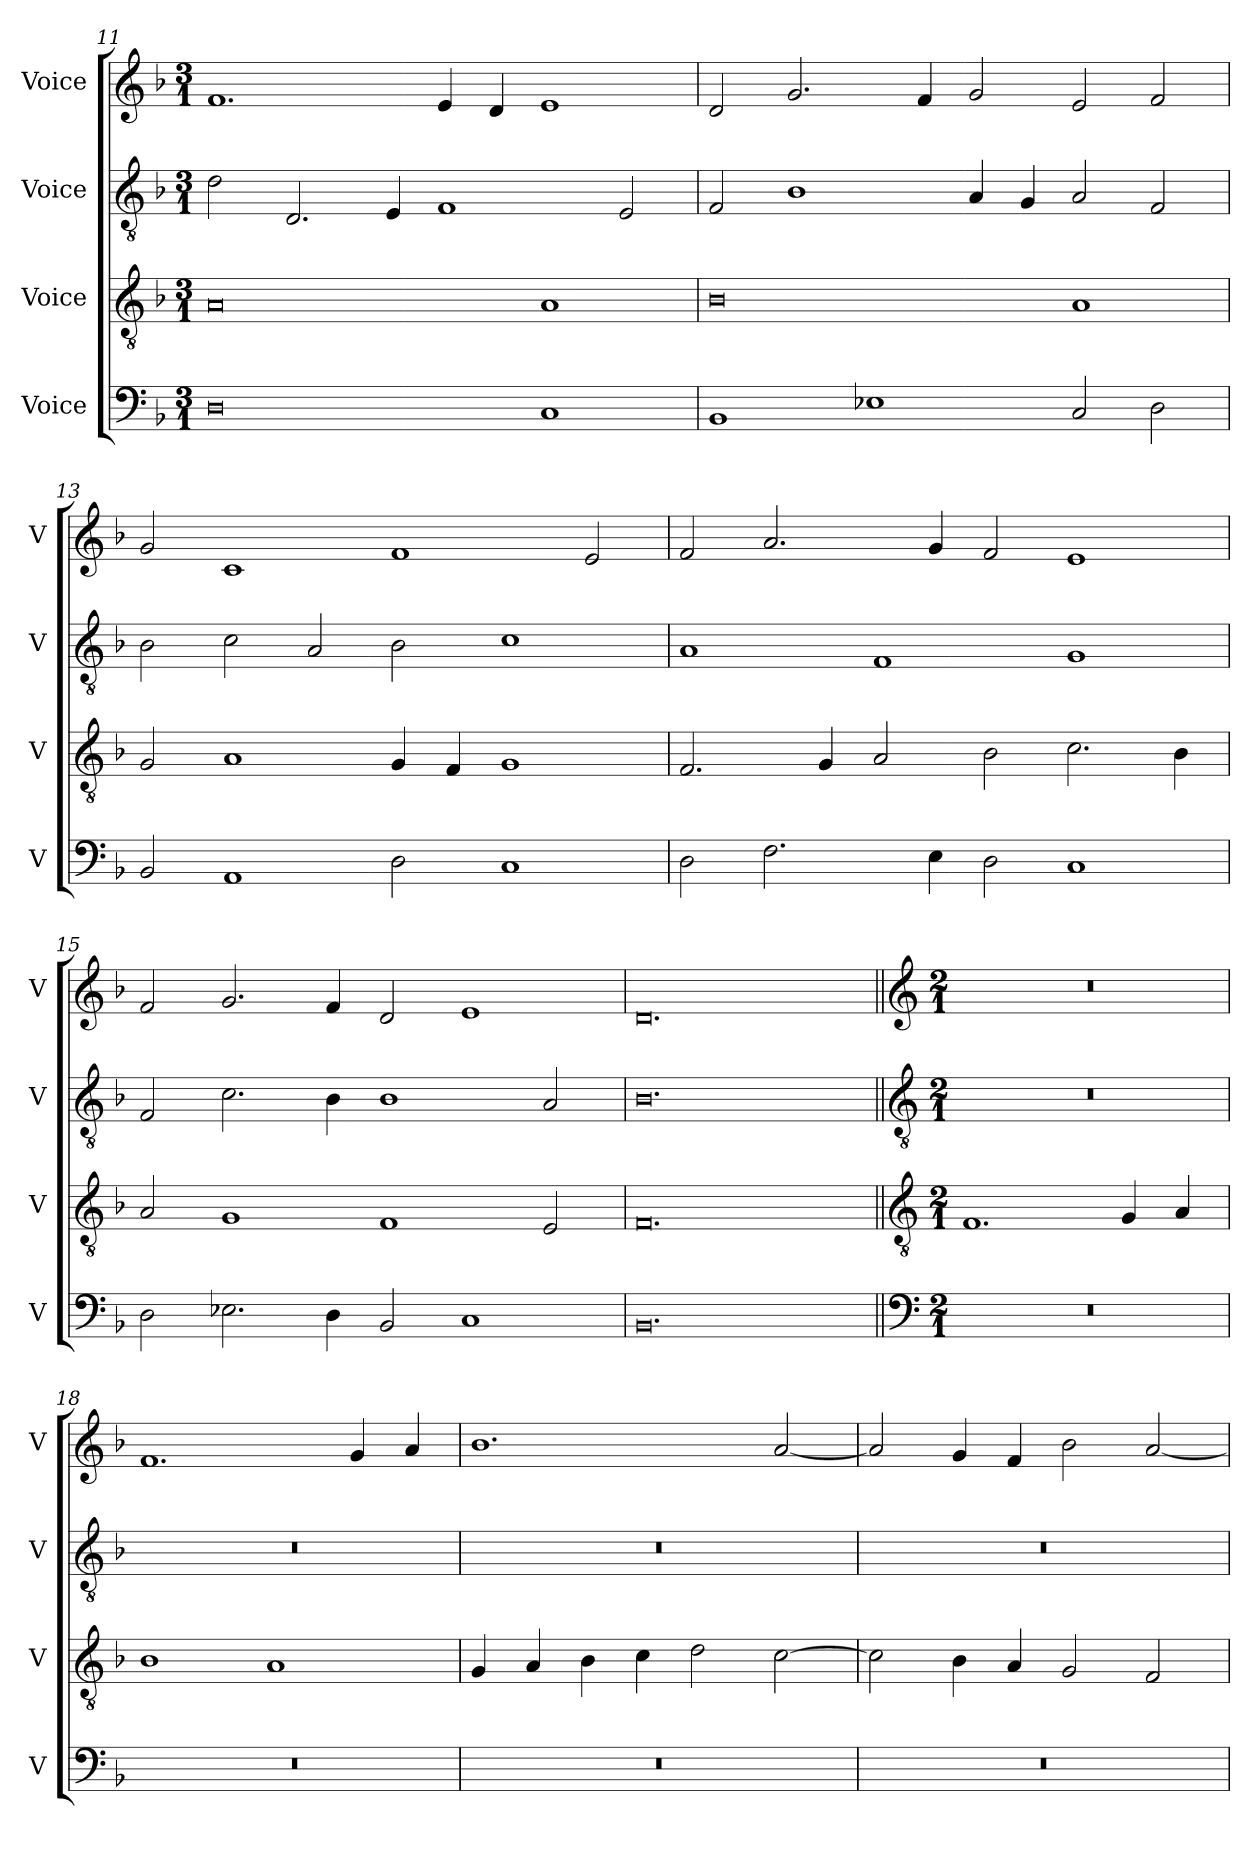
**kern	**kern	**kern	**kern
*part4	*part3	*part2	*part1
*staff4	*staff3	*staff2	*staff1
*I"Voice	*I"Voice	*I"Voice	*I"Voice
*I'V	*I'V	*I'V	*I'V
*clefF4	*clefGv2	*clefGv2	*clefG2
*k[b-]	*k[b-]	*k[b-]	*k[b-]
*M3/1	*M3/1	*M3/1	*M3/1
=11	=11	=11	=11
0D	0A	2d\	1.f
.	.	2.D/	.
.	.	4E/	.
.	.	1F	4e/
.	.	.	4d/
1C	1A	.	1e
.	.	2E/	.
=12	=12	=12	=12
1BB-	0B-	2F/	2d/
.	.	1B-	2.g/
1E-X	.	.	.
.	.	.	4f/
.	.	4A/	2g/
.	.	4G/	.
2C/	1A	2A/	2e/
2D\	.	2F/	2f/
!!LO:LB:g=z
=13	=13	=13	=13
2BB-/	2G/	2B-\	2g/
1AA	1A	2c\	1c
.	.	2A/	.
2D\	4G/	2B-\	1f
.	4F/	.	.
1C	1G	1c	.
.	.	.	2e/
=14	=14	=14	=14
2D\	2.F/	1A	2f/
2.F\	.	.	2.a/
.	4G/	.	.
.	2A/	1F	.
4E\	.	.	4g/
2D\	2B-\	.	2f/
1C	2.c\	1G	1e
.	4B-\	.	.
!!LO:LB:g=z
=15	=15	=15	=15
2D\	2A/	2F/	2f/
2.E-X\	1G	2.c\	2.g/
4D\	.	4B-\	4f/
2BB-/	1F	1B-	2d/
1C	.	.	1e
.	2E/	2A/	.
=16	=16	=16	=16
0.BB-	0.F	0.B-	0.d
=17||	=17||	=17||	=17||
*clefF4	*clefGv2	*clefGv2	*clefG2
*M2/1	*M2/1	*M2/1	*M2/1
0r	1.F	0r	0r
.	4G/	.	.
.	4A/	.	.
=18	=18	=18	=18
0r	1B-	0r	1.f
.	1A	.	.
.	.	.	4g/
.	.	.	4a/
!!LO:LB:g=z
=19	=19	=19	=19
0r	4G/	0r	1.b-
.	4A/	.	.
.	4B-\	.	.
.	4c\	.	.
.	2d\	.	.
.	[2c\	.	[2a/
=20	=20	=20	=20
0r	2c\]	0r	2a/]
.	4B-\	.	4g/
.	4A/	.	4f/
.	2G/	.	2b-\
.	2F/	.	[2a/
=	=	=	=
*-	*-	*-	*-
